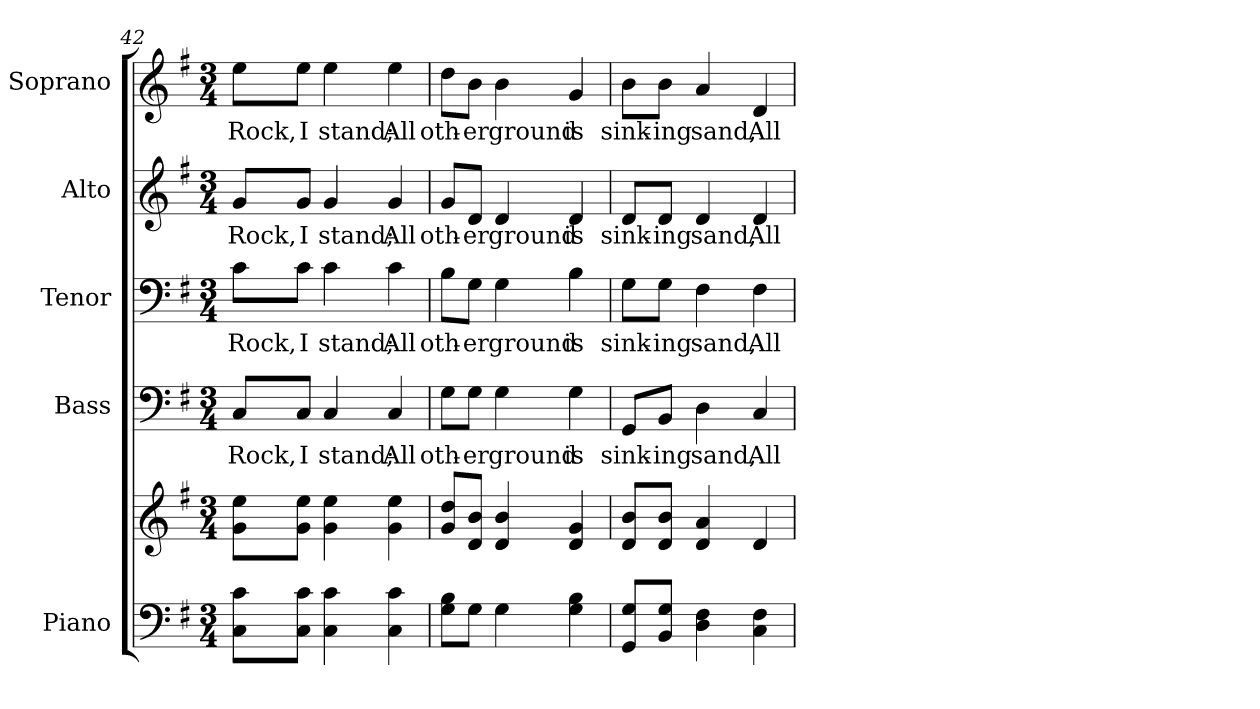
**kern	**kern	**kern	**text	**kern	**text	**kern	**text	**kern	**text
*part5	*part5	*part4	*part4	*part3	*part3	*part2	*part2	*part1	*part1
*staff6	*staff5	*staff4	*staff4	*staff3	*staff3	*staff2	*staff2	*staff1	*staff1
*I"Piano	*	*I"Bass	*	*I"Tenor	*	*I"Alto	*	*I"Soprano	*
*I'Pno.	*	*I'B.	*	*I'T.	*	*I'A.	*	*I'S.	*
*clefF4	*clefG2	*clefF4	*	*clefF4	*	*clefG2	*	*clefG2	*
*k[f#]	*k[f#]	*k[f#]	*	*k[f#]	*	*k[f#]	*	*k[f#]	*
*G:	*G:	*G:	*	*G:	*	*G:	*	*G:	*
*M3/4	*M3/4	*M3/4	*	*M3/4	*	*M3/4	*	*M3/4	*
=42	=42	=42	=42	=42	=42	=42	=42	=42	=42
!	!	!	!LO:LY:b:color=#000000	!	!	!	!	!	!
!	!	!	!	!	!LO:LY:b:color=#000000	!	!	!	!
!	!	!	!	!	!	!	!LO:LY:b:color=#000000	!	!
!	!	!	!	!	!	!	!	!	!LO:LY:b:color=#000000
8Ci\ 8ci\L	8gi\ 8eei\L	8Ci/L	Rock,	8ci\L	Rock,	8gi/L	Rock,	8eei\L	Rock,
!	!	!	!LO:LY:b:color=#000000	!	!	!	!	!	!
!	!	!	!	!	!LO:LY:b:color=#000000	!	!	!	!
!	!	!	!	!	!	!	!LO:LY:b:color=#000000	!	!
!	!	!	!	!	!	!	!	!	!LO:LY:b:color=#000000
8Ci\ 8ci\J	8gi\ 8eei\J	8Ci/J	I	8ci\J	I	8gi/J	I	8eei\J	I
!	!	!	!LO:LY:b:color=#000000	!	!	!	!	!	!
!	!	!	!	!	!LO:LY:b:color=#000000	!	!	!	!
!	!	!	!	!	!	!	!LO:LY:b:color=#000000	!	!
!	!	!	!	!	!	!	!	!	!LO:LY:b:color=#000000
4Ci\ 4ci	4gi\ 4eei	4Ci/	stand;	4ci\	stand;	4gi/	stand;	4eei\	stand;
!	!	!	!LO:LY:b:color=#000000	!	!	!	!	!	!
!	!	!	!	!	!LO:LY:b:color=#000000	!	!	!	!
!	!	!	!	!	!	!	!LO:LY:b:color=#000000	!	!
!	!	!	!	!	!	!	!	!	!LO:LY:b:color=#000000
4Ci\ 4ci	4gi\ 4eei	4Ci/	All	4ci\	All	4gi/	All	4eei\	All
!!LO:PB:g=z
=43	=43	=43	=43	=43	=43	=43	=43	=43	=43
!	!	!	!LO:LY:b:color=#000000	!	!	!	!	!	!
!	!	!	!	!	!LO:LY:b:color=#000000	!	!	!	!
!	!	!	!	!	!	!	!LO:LY:b:color=#000000	!	!
!	!	!	!	!	!	!	!	!	!LO:LY:b:color=#000000
8Gi\ 8Bi\L	8gi/ 8ddi/L	8Gi\L	oth-	8Bi\L	oth-	8gi/L	oth-	8ddi\L	oth-
!	!	!	!LO:LY:b:color=#000000	!	!	!	!	!	!
!	!	!	!	!	!LO:LY:b:color=#000000	!	!	!	!
!	!	!	!	!	!	!	!LO:LY:b:color=#000000	!	!
!	!	!	!	!	!	!	!	!	!LO:LY:b:color=#000000
8Gi\J	8di/ 8bi/J	8Gi\J	-er	8Gi\J	-er	8di/J	-er	8bi\J	-er
!	!	!	!LO:LY:b:color=#000000	!	!	!	!	!	!
!	!	!	!	!	!LO:LY:b:color=#000000	!	!	!	!
!	!	!	!	!	!	!	!LO:LY:b:color=#000000	!	!
!	!	!	!	!	!	!	!	!	!LO:LY:b:color=#000000
4Gi\	4di/ 4bi	4Gi\	ground	4Gi\	ground	4di/	ground	4bi\	ground
!	!	!	!LO:LY:b:color=#000000	!	!	!	!	!	!
!	!	!	!	!	!LO:LY:b:color=#000000	!	!	!	!
!	!	!	!	!	!	!	!LO:LY:b:color=#000000	!	!
!	!	!	!	!	!	!	!	!	!LO:LY:b:color=#000000
4Gi\ 4Bi	4di/ 4gi	4Gi\	is	4Bi\	is	4di/	is	4gi/	is
=44	=44	=44	=44	=44	=44	=44	=44	=44	=44
!	!	!	!LO:LY:b:color=#000000	!	!	!	!	!	!
!	!	!	!	!	!LO:LY:b:color=#000000	!	!	!	!
!	!	!	!	!	!	!	!LO:LY:b:color=#000000	!	!
!	!	!	!	!	!	!	!	!	!LO:LY:b:color=#000000
8GGi/ 8Gi/L	8di/ 8bi/L	8GGi/L	sink-	8Gi\L	sink-	8di/L	sink-	8bi\L	sink-
!	!	!	!LO:LY:b:color=#000000	!	!	!	!	!	!
!	!	!	!	!	!LO:LY:b:color=#000000	!	!	!	!
!	!	!	!	!	!	!	!LO:LY:b:color=#000000	!	!
!	!	!	!	!	!	!	!	!	!LO:LY:b:color=#000000
8BBi/ 8Gi/J	8di/ 8bi/J	8BBi/J	-ing	8Gi\J	-ing	8di/J	-ing	8bi\J	-ing
!	!	!	!LO:LY:b:color=#000000	!	!	!	!	!	!
!	!	!	!	!	!LO:LY:b:color=#000000	!	!	!	!
!	!	!	!	!	!	!	!LO:LY:b:color=#000000	!	!
!	!	!	!	!	!	!	!	!	!LO:LY:b:color=#000000
4Di\ 4F#i	4di/ 4ai	4Di\	sand,	4F#i\	sand,	4di/	sand,	4ai/	sand,
!	!	!	!LO:LY:b:color=#000000	!	!	!	!	!	!
!	!	!	!	!	!LO:LY:b:color=#000000	!	!	!	!
!	!	!	!	!	!	!	!LO:LY:b:color=#000000	!	!
!	!	!	!	!	!	!	!	!	!LO:LY:b:color=#000000
4Ci\ 4F#i	4di/	4Ci/	All	4F#i\	All	4di/	All	4di/	All
=	=	=	=	=	=	=	=	=	=
*-	*-	*-	*-	*-	*-	*-	*-	*-	*-
